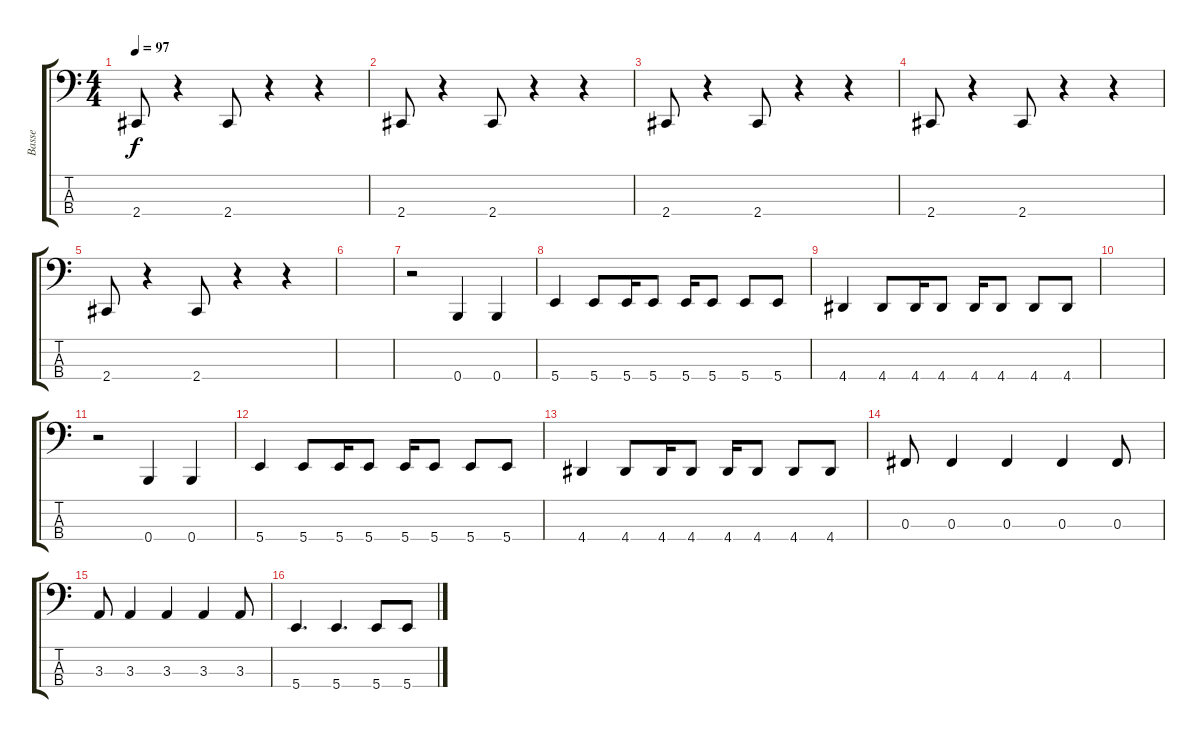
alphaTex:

\track ("Basse" "Basse") {instrument electricbasspick}
\staff {score tabs}
\tuning (E2 B1 Gb1 B0) {hide}
\ts (4 4)
\tempo 97
\clef f4
\ks c
2.4.8{dy f} r.4 2.4.8 r.4 r.4 |
2.4.8 r.4 2.4.8 r.4 r.4 |
2.4.8 r.4 2.4.8 r.4 r.4 |
2.4.8 r.4 2.4.8 r.4 r.4 |
2.4.8 r.4 2.4.8 r.4 r.4 |
|
r.2 0.4.4 0.4.4 |
5.4.4 5.4.8 5.4.16 5.4.8 5.4.16 5.4.8 5.4.8 5.4.8 |
4.4.4 4.4.8 4.4.16 4.4.8 4.4.16 4.4.8 4.4.8 4.4.8 |
|
r.2 0.4.4 0.4.4 |
5.4.4 5.4.8 5.4.16 5.4.8 5.4.16 5.4.8 5.4.8 5.4.8 |
4.4.4 4.4.8 4.4.16 4.4.8 4.4.16 4.4.8 4.4.8 4.4.8 |
0.3.8 0.3.4 0.3.4 0.3.4 0.3.8 |
3.3.8 3.3.4 3.3.4 3.3.4 3.3.8 |
5.4.4{d} 5.4.4{d} 5.4.8 5.4.8
